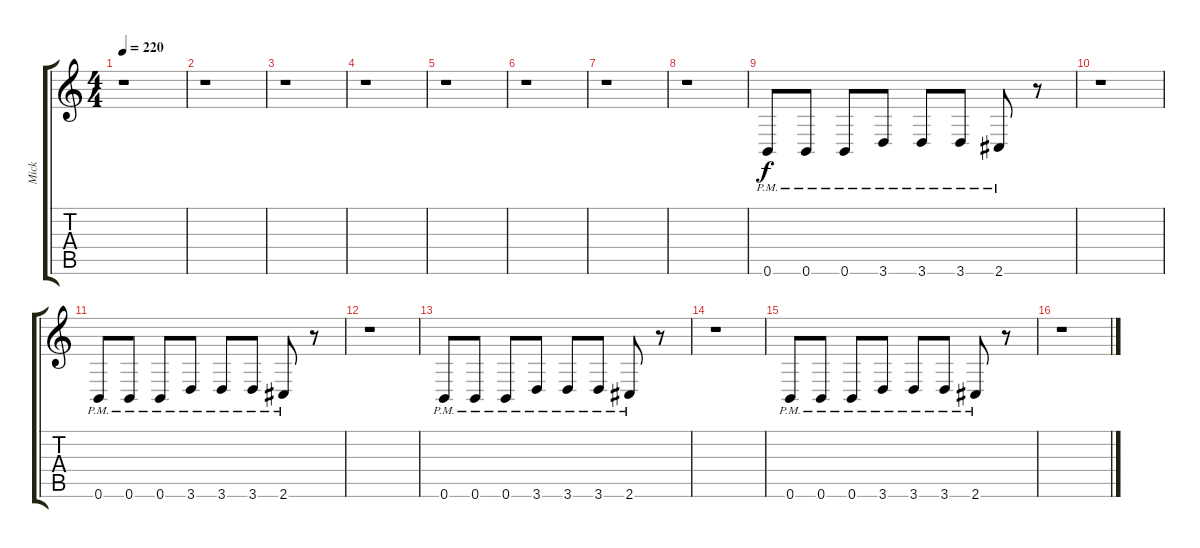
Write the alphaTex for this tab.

\track ("Mick" "Mick") {instrument distortionguitar}
\staff {score tabs}
\tuning (Db4 Ab3 E3 B2 Gb2 B1) {hide}
\ts (4 4)
\tempo 220
\clef g2
\ks c
r.1{dy f} |
r.1 |
r.1 |
r.1 |
r.1 |
r.1 |
r.1 |
r.1 |
0.6{pm}.8{volume 13} 0.6{pm}.8 0.6{pm}.8 3.6{pm}.8 3.6{pm}.8 3.6{pm}.8 2.6{pm}.8 r.8 |
r.1 |
0.6{pm}.8 0.6{pm}.8 0.6{pm}.8 3.6{pm}.8 3.6{pm}.8 3.6{pm}.8 2.6{pm}.8 r.8 |
r.1 |
0.6{pm}.8 0.6{pm}.8 0.6{pm}.8 3.6{pm}.8 3.6{pm}.8 3.6{pm}.8 2.6{pm}.8 r.8 |
r.1 |
0.6{pm}.8 0.6{pm}.8 0.6{pm}.8 3.6{pm}.8 3.6{pm}.8 3.6{pm}.8 2.6{pm}.8 r.8 |
r.1
